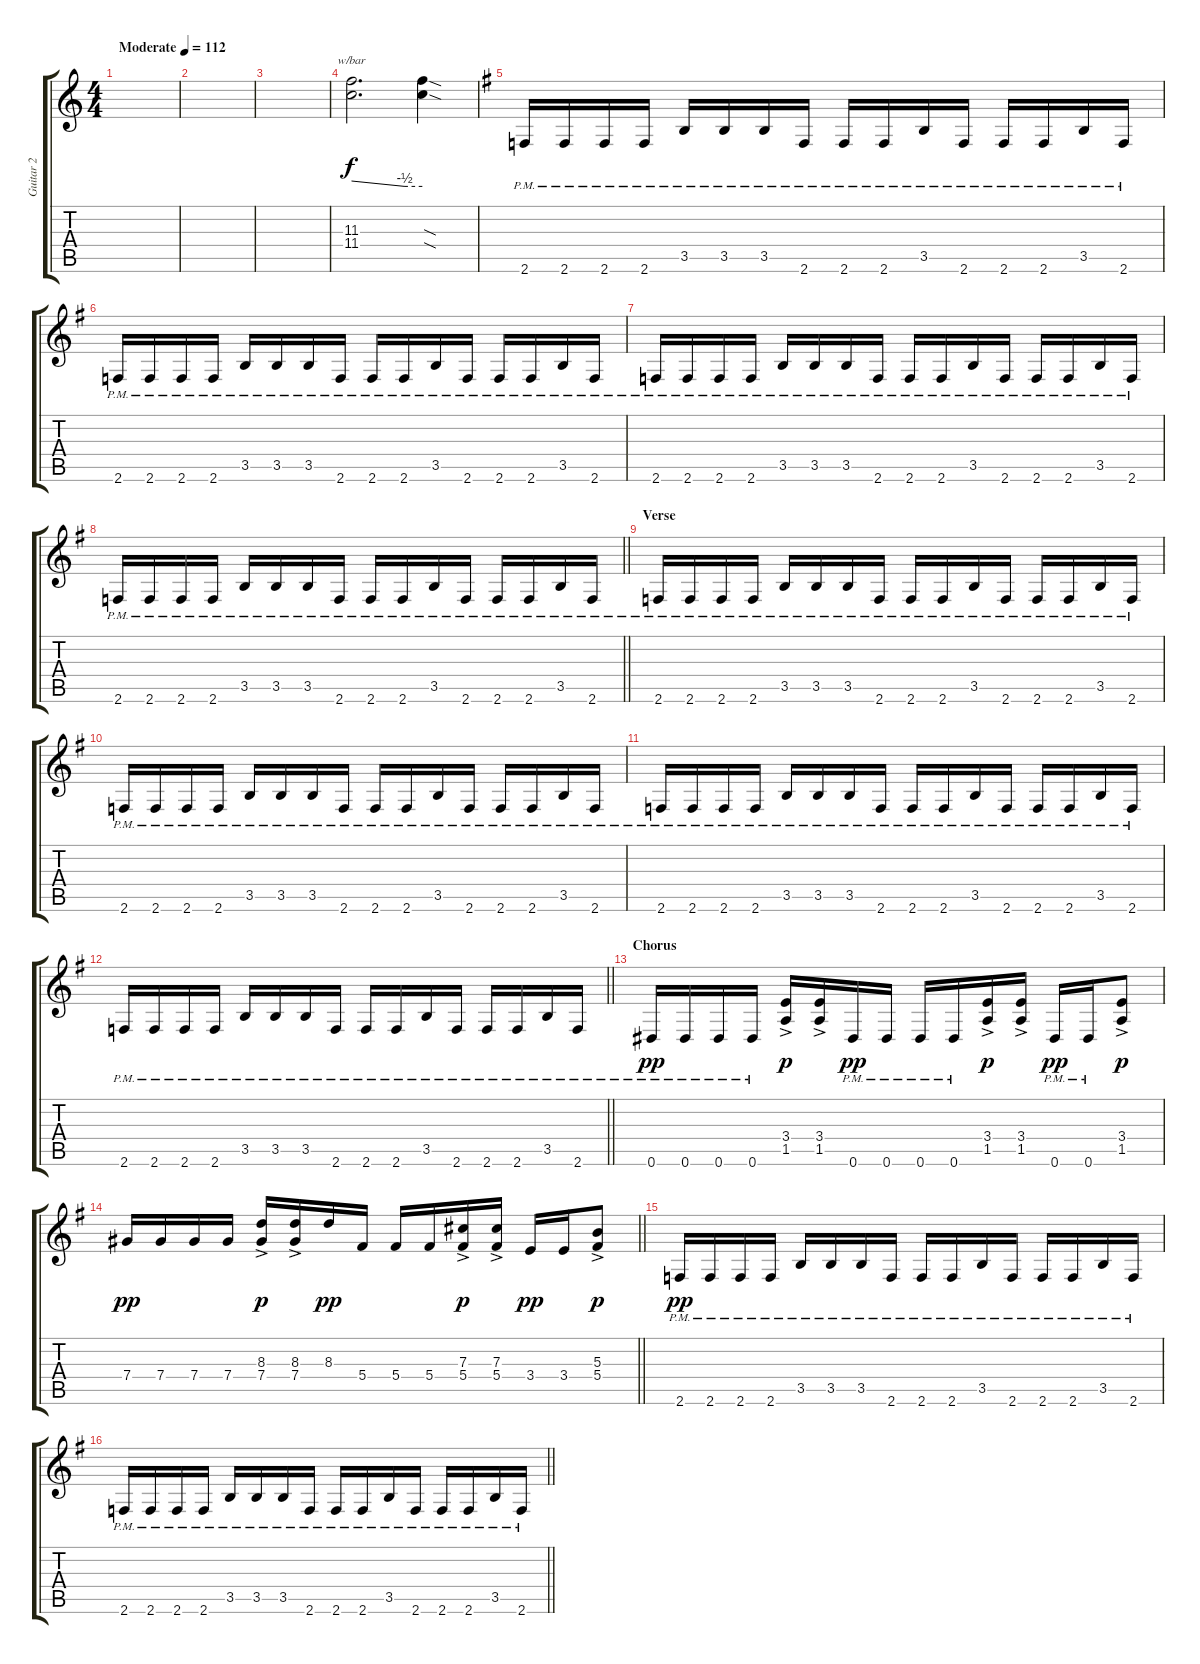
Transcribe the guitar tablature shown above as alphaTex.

\track ("Guitar 2" "Guitar 2") {instrument electricguitarclean}
\staff {score tabs}
\tuning (Eb4 Bb3 Gb3 Db3 Ab2 Eb2) {hide}
\ts (4 4)
\tempo (112 "Moderate")
\clef g2
\ks c
|
|
|
(11.3 11.4).2{d tbe (custom default 0 0 45 -2 60 -2)} (11.3{sod t} 11.4{sod t}).4 |
\ks g
2.6{pm}.16 2.6{pm}.16 2.6{pm}.16 2.6{pm}.16 3.5{pm}.16 3.5{pm}.16 3.5{pm}.16 2.6{pm}.16 2.6{pm}.16 2.6{pm}.16 3.5{pm}.16 2.6{pm}.16 2.6{pm}.16 2.6{pm}.16 3.5{pm}.16 2.6{pm}.16 |
2.6{pm}.16 2.6{pm}.16 2.6{pm}.16 2.6{pm}.16 3.5{pm}.16 3.5{pm}.16 3.5{pm}.16 2.6{pm}.16 2.6{pm}.16 2.6{pm}.16 3.5{pm}.16 2.6{pm}.16 2.6{pm}.16 2.6{pm}.16 3.5{pm}.16 2.6{pm}.16 |
2.6{pm}.16 2.6{pm}.16 2.6{pm}.16 2.6{pm}.16 3.5{pm}.16 3.5{pm}.16 3.5{pm}.16 2.6{pm}.16 2.6{pm}.16 2.6{pm}.16 3.5{pm}.16 2.6{pm}.16 2.6{pm}.16 2.6{pm}.16 3.5{pm}.16 2.6{pm}.16 |
\barLineRight lightlight
2.6{pm}.16 2.6{pm}.16 2.6{pm}.16 2.6{pm}.16 3.5{pm}.16 3.5{pm}.16 3.5{pm}.16 2.6{pm}.16 2.6{pm}.16 2.6{pm}.16 3.5{pm}.16 2.6{pm}.16 2.6{pm}.16 2.6{pm}.16 3.5{pm}.16 2.6{pm}.16 |
\section ("" "Verse")
2.6{pm}.16 2.6{pm}.16 2.6{pm}.16 2.6{pm}.16 3.5{pm}.16 3.5{pm}.16 3.5{pm}.16 2.6{pm}.16 2.6{pm}.16 2.6{pm}.16 3.5{pm}.16 2.6{pm}.16 2.6{pm}.16 2.6{pm}.16 3.5{pm}.16 2.6{pm}.16 |
2.6{pm}.16 2.6{pm}.16 2.6{pm}.16 2.6{pm}.16 3.5{pm}.16 3.5{pm}.16 3.5{pm}.16 2.6{pm}.16 2.6{pm}.16 2.6{pm}.16 3.5{pm}.16 2.6{pm}.16 2.6{pm}.16 2.6{pm}.16 3.5{pm}.16 2.6{pm}.16 |
2.6{pm}.16 2.6{pm}.16 2.6{pm}.16 2.6{pm}.16 3.5{pm}.16 3.5{pm}.16 3.5{pm}.16 2.6{pm}.16 2.6{pm}.16 2.6{pm}.16 3.5{pm}.16 2.6{pm}.16 2.6{pm}.16 2.6{pm}.16 3.5{pm}.16 2.6{pm}.16 |
\barLineRight lightlight
2.6{pm}.16 2.6{pm}.16 2.6{pm}.16 2.6{pm}.16 3.5{pm}.16 3.5{pm}.16 3.5{pm}.16 2.6{pm}.16 2.6{pm}.16 2.6{pm}.16 3.5{pm}.16 2.6{pm}.16 2.6{pm}.16 2.6{pm}.16 3.5{pm}.16 2.6{pm}.16 |
\section ("" "Chorus")
0.6{pm}.16{dy pp} 0.6{pm}.16 0.6{pm}.16 0.6{pm}.16 (3.4{ac} 1.5{ac}).16{dy p} (3.4{ac} 1.5{ac}).16 0.6{pm}.16{dy pp} 0.6{pm}.16 0.6{pm}.16 0.6{pm}.16 (3.4{ac} 1.5{ac}).16{dy p} (3.4{ac} 1.5{ac}).16 0.6{pm}.16{dy pp} 0.6{pm}.16 (3.4{ac} 1.5{ac}).8{dy p} |
\barLineRight lightlight
7.4.16{dy pp} 7.4.16 7.4.16 7.4.16 (8.3{ac} 7.4{ac}).16{dy p} (8.3{ac} 7.4{ac}).16 8.3.16{dy pp} 5.4.16 5.4.16 5.4.16 (7.3{ac} 5.4{ac}).16{dy p} (7.3{ac} 5.4{ac}).16 3.4.16{dy pp} 3.4.16 (5.3{ac} 5.4{ac}).8{dy p} |
2.6{pm}.16{dy pp} 2.6{pm}.16 2.6{pm}.16 2.6{pm}.16 3.5{pm}.16 3.5{pm}.16 3.5{pm}.16 2.6{pm}.16 2.6{pm}.16 2.6{pm}.16 3.5{pm}.16 2.6{pm}.16 2.6{pm}.16 2.6{pm}.16 3.5{pm}.16 2.6{pm}.16 |
\barLineRight lightlight
2.6{pm}.16 2.6{pm}.16 2.6{pm}.16 2.6{pm}.16 3.5{pm}.16 3.5{pm}.16 3.5{pm}.16 2.6{pm}.16 2.6{pm}.16 2.6{pm}.16 3.5{pm}.16 2.6{pm}.16 2.6{pm}.16 2.6{pm}.16 3.5{pm}.16 2.6{pm}.16
